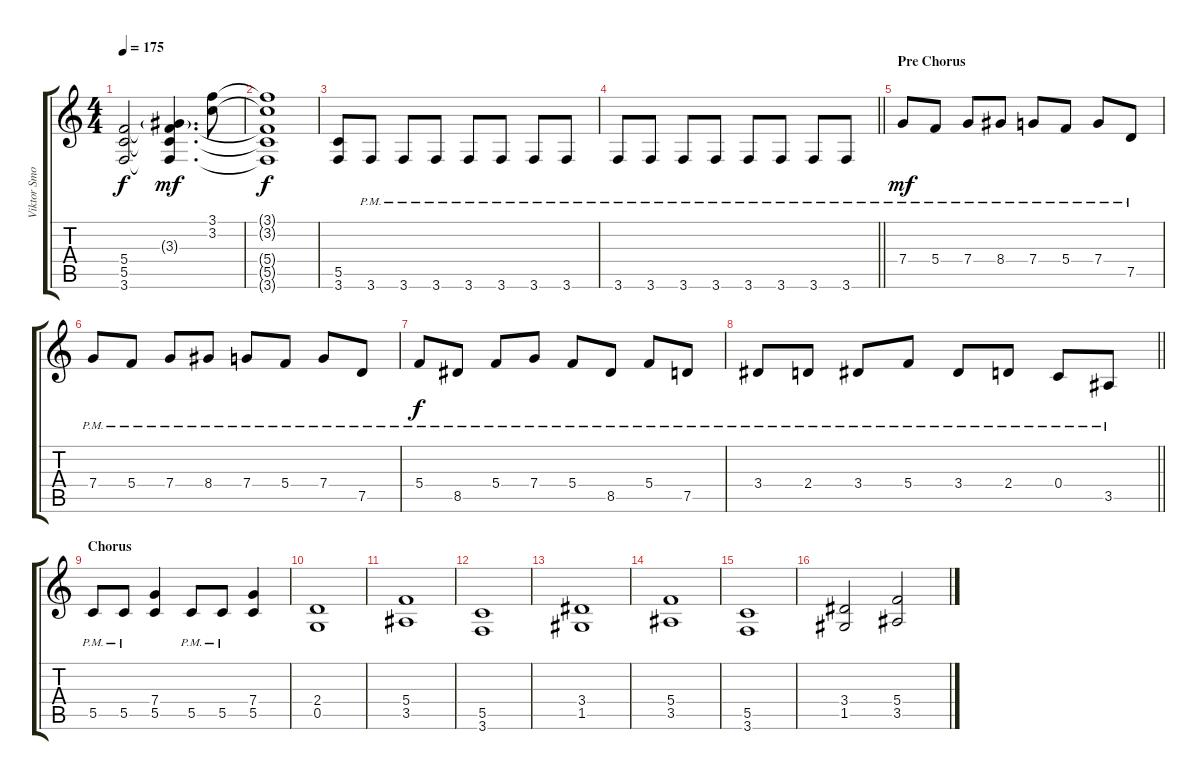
\track ("Viktor Smolski" "Viktor Smo") {instrument distortionguitar}
\staff {score tabs}
\tuning (D4 A3 F3 C3 G2 D2) {hide}
\ts (4 4)
\tempo 175
\clef g2
\ks c
(5.4 5.5 3.6).2{dy f} (3.3{g} 5.4{t} 5.5{t} 3.6{t}).4{d dy mf} (3.1 3.2).8 |
(3.1{t} 3.2{t} 5.4{t} 5.5{t} 3.6{t}).1{dy f} |
(5.5 3.6).8 3.6{pm}.8 3.6{pm}.8 3.6{pm}.8 3.6{pm}.8 3.6{pm}.8 3.6{pm}.8 3.6{pm}.8 |
\barLineRight lightlight
3.6{pm}.8 3.6{pm}.8 3.6{pm}.8 3.6{pm}.8 3.6{pm}.8 3.6{pm}.8 3.6{pm}.8 3.6{pm}.8 |
\section ("" "Pre Chorus")
7.4{pm}.8{dy mf} 5.4{pm}.8 7.4{pm}.8 8.4{pm}.8 7.4{pm}.8 5.4{pm}.8 7.4{pm}.8 7.5{pm}.8 |
7.4{pm}.8 5.4{pm}.8 7.4{pm}.8 8.4{pm}.8 7.4{pm}.8 5.4{pm}.8 7.4{pm}.8 7.5{pm}.8 |
5.4{pm}.8{dy f} 8.5{pm}.8 5.4{pm}.8 7.4{pm}.8 5.4{pm}.8 8.5{pm}.8 5.4{pm}.8 7.5{pm}.8 |
\barLineRight lightlight
3.4{pm}.8 2.4{pm}.8 3.4{pm}.8 5.4{pm}.8 3.4{pm}.8 2.4{pm}.8 0.4{pm}.8 3.5{pm}.8 |
\section ("" "Chorus")
5.5{pm}.8 5.5{pm}.8 (7.4 5.5).4 5.5{pm}.8 5.5{pm}.8 (7.4 5.5).4 |
(2.4 0.5).1 |
(5.4 3.5).1 |
(5.5 3.6).1 |
(3.4 1.5).1 |
(5.4 3.5).1 |
(5.5 3.6).1 |
(3.4 1.5).2 (5.4 3.5).2
